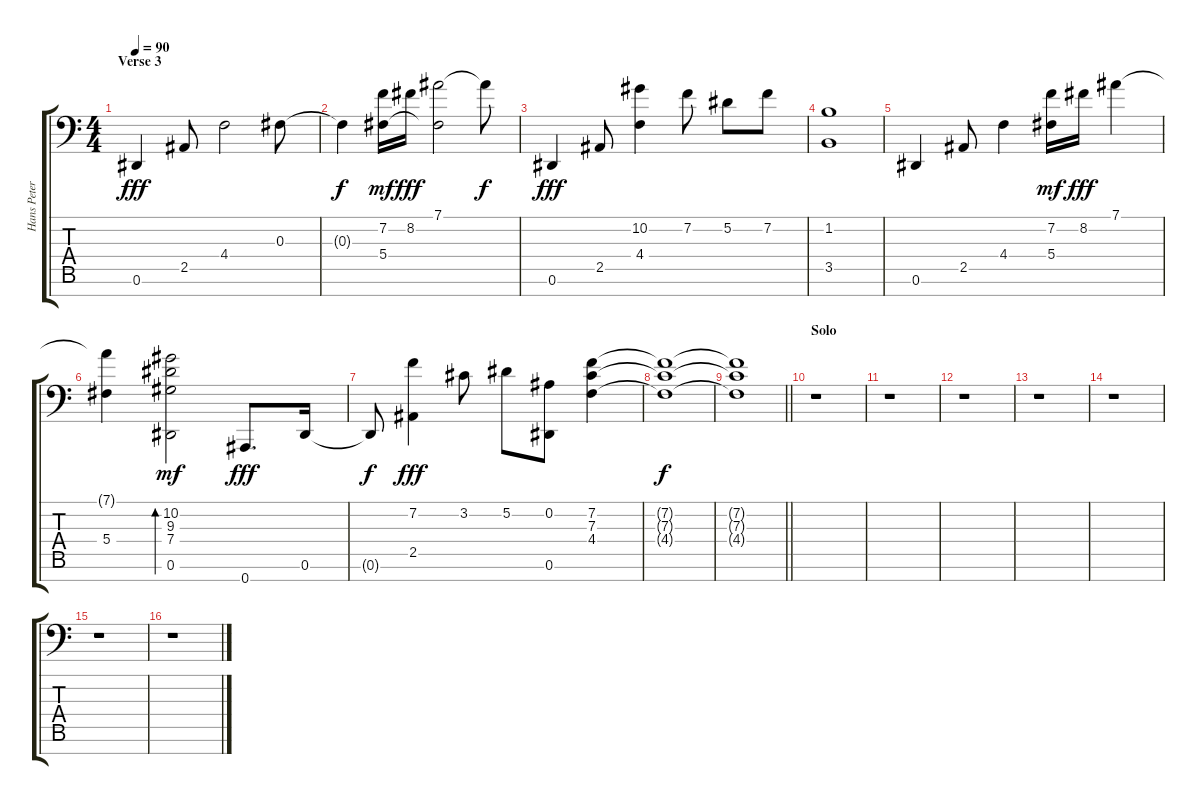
\track ("Hans Peter Katzenburg" "Hans Peter") {instrument acousticgrandpiano}
\staff {score tabs}
\tuning (Eb4 Bb3 Gb3 Db3 Ab2 Eb2 Bb1) {hide}
\ts (4 4)
\section ("" "Verse 3")
\tempo 90
\clef f4
\ks c
0.6.4{dy fff} 2.5.8 4.4.2 0.3.8 |
0.3{t}.4{dy f} (7.2 5.4).16{dy mf} 8.2.16{dy fff} (7.1 5.4{t}).2 7.1{t}.8{dy f} |
0.6.4{dy fff} 2.5.8 (10.2 4.4).4 7.2.8 5.2.8 7.2.8 |
(1.2 3.5).1 |
0.6.4 2.5.8 4.4.4 (7.2 5.4).16{dy mf} 8.2.16{dy fff} 7.1.4 |
(7.1{t} 5.4).4 (10.2 9.3 7.4 0.6).2{bd 120 dy mf} 0.7.8{d dy fff} 0.6.16 |
0.6{t}.8{dy f} (7.2 2.5).4{dy fff} 3.2.8 5.2.8 (0.2 0.6).8 (7.2 7.3 4.4).4 |
(7.2{t} 7.3{t} 4.4{t}).1{dy f} |
\barLineRight lightlight
(7.2{t} 7.3{t} 4.4{t}).1 |
\section ("" "Solo")
r.1 |
r.1 |
r.1 |
r.1 |
r.1 |
r.1 |
r.1
